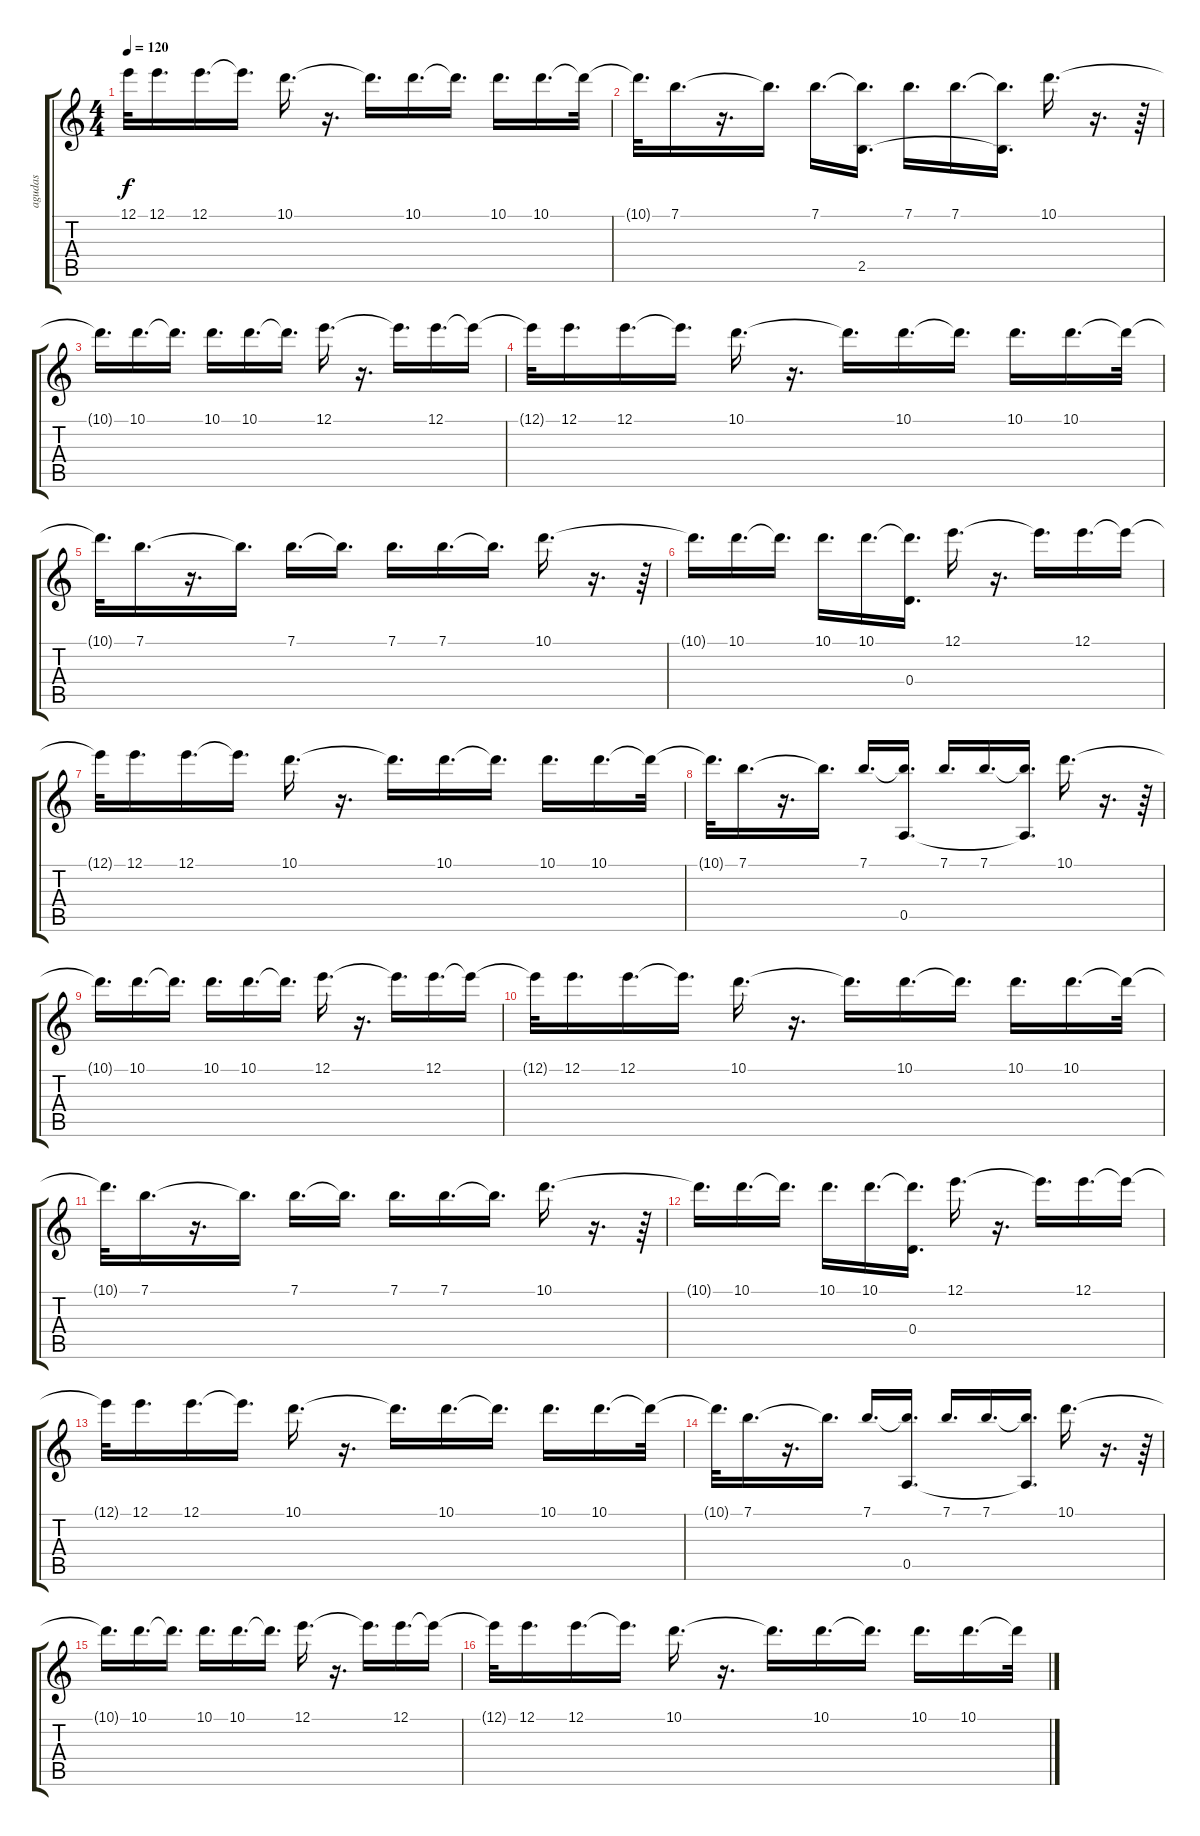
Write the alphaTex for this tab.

\track ("agudas" "agudas") {instrument acousticguitarsteel}
\staff {score tabs}
\tuning (E4 B3 G3 D3 A2 E2) {hide}
\ts (4 4)
\tempo 120
\clef g2
\ks c
12.1{t}.32{dy f} 12.1.16{d} 12.1.16{d} 12.1{t}.16{d} 10.1.16{d} r.16{d} 10.1{t}.16{d} 10.1.16{d} 10.1{t}.16{d} 10.1.16{d} 10.1.16{d} 10.1{t}.32 |
10.1{t}.32{d} 7.1.16{d} r.16{d} 7.1{t}.16{d} 7.1.16{d} (7.1{t} 2.5{t}).16{d} 7.1.16{d} 7.1.16{d} (7.1{t} 2.5{t}).16{d} 10.1.16{d} r.16{d} r.64 |
10.1{t}.16{d} 10.1.16{d} 10.1{t}.16{d} 10.1.16{d} 10.1.16{d} 10.1{t}.16{d} 12.1.16{d} r.16{d} 12.1{t}.16{d} 12.1.16{d} 12.1{t}.16 |
12.1{t}.32 12.1.16{d} 12.1.16{d} 12.1{t}.16{d} 10.1.16{d} r.16{d} 10.1{t}.16{d} 10.1.16{d} 10.1{t}.16{d} 10.1.16{d} 10.1.16{d} 10.1{t}.32 |
10.1{t}.32{d} 7.1.16{d} r.16{d} 7.1{t}.16{d} 7.1.16{d} 7.1{t}.16{d} 7.1.16{d} 7.1.16{d} 7.1{t}.16{d} 10.1.16{d} r.16{d} r.64 |
10.1{t}.16{d} 10.1.16{d} 10.1{t}.16{d} 10.1.16{d} 10.1.16{d} (10.1{t} 0.4).16{d} 12.1.16{d} r.16{d} 12.1{t}.16{d} 12.1.16{d} 12.1{t}.16 |
12.1{t}.32 12.1.16{d} 12.1.16{d} 12.1{t}.16{d} 10.1.16{d} r.16{d} 10.1{t}.16{d} 10.1.16{d} 10.1{t}.16{d} 10.1.16{d} 10.1.16{d} 10.1{t}.32 |
10.1{t}.32{d} 7.1.16{d} r.16{d} 7.1{t}.16{d} 7.1.16{d} (7.1{t} 0.5).16{d} 7.1.16{d} 7.1.16{d} (7.1{t} 0.5{t}).16{d} 10.1.16{d} r.16{d} r.64 |
10.1{t}.16{d} 10.1.16{d} 10.1{t}.16{d} 10.1.16{d} 10.1.16{d} 10.1{t}.16{d} 12.1.16{d} r.16{d} 12.1{t}.16{d} 12.1.16{d} 12.1{t}.16 |
12.1{t}.32 12.1.16{d} 12.1.16{d} 12.1{t}.16{d} 10.1.16{d} r.16{d} 10.1{t}.16{d} 10.1.16{d} 10.1{t}.16{d} 10.1.16{d} 10.1.16{d} 10.1{t}.32 |
10.1{t}.32{d} 7.1.16{d} r.16{d} 7.1{t}.16{d} 7.1.16{d} 7.1{t}.16{d} 7.1.16{d} 7.1.16{d} 7.1{t}.16{d} 10.1.16{d} r.16{d} r.64 |
10.1{t}.16{d} 10.1.16{d} 10.1{t}.16{d} 10.1.16{d} 10.1.16{d} (10.1{t} 0.4).16{d} 12.1.16{d} r.16{d} 12.1{t}.16{d} 12.1.16{d} 12.1{t}.16 |
12.1{t}.32 12.1.16{d} 12.1.16{d} 12.1{t}.16{d} 10.1.16{d} r.16{d} 10.1{t}.16{d} 10.1.16{d} 10.1{t}.16{d} 10.1.16{d} 10.1.16{d} 10.1{t}.32 |
10.1{t}.32{d} 7.1.16{d} r.16{d} 7.1{t}.16{d} 7.1.16{d} (7.1{t} 0.5).16{d} 7.1.16{d} 7.1.16{d} (7.1{t} 0.5{t}).16{d} 10.1.16{d} r.16{d} r.64 |
10.1{t}.16{d} 10.1.16{d} 10.1{t}.16{d} 10.1.16{d} 10.1.16{d} 10.1{t}.16{d} 12.1.16{d} r.16{d} 12.1{t}.16{d} 12.1.16{d} 12.1{t}.16 |
12.1{t}.32 12.1.16{d} 12.1.16{d} 12.1{t}.16{d} 10.1.16{d} r.16{d} 10.1{t}.16{d} 10.1.16{d} 10.1{t}.16{d} 10.1.16{d} 10.1.16{d} 10.1{t}.32
